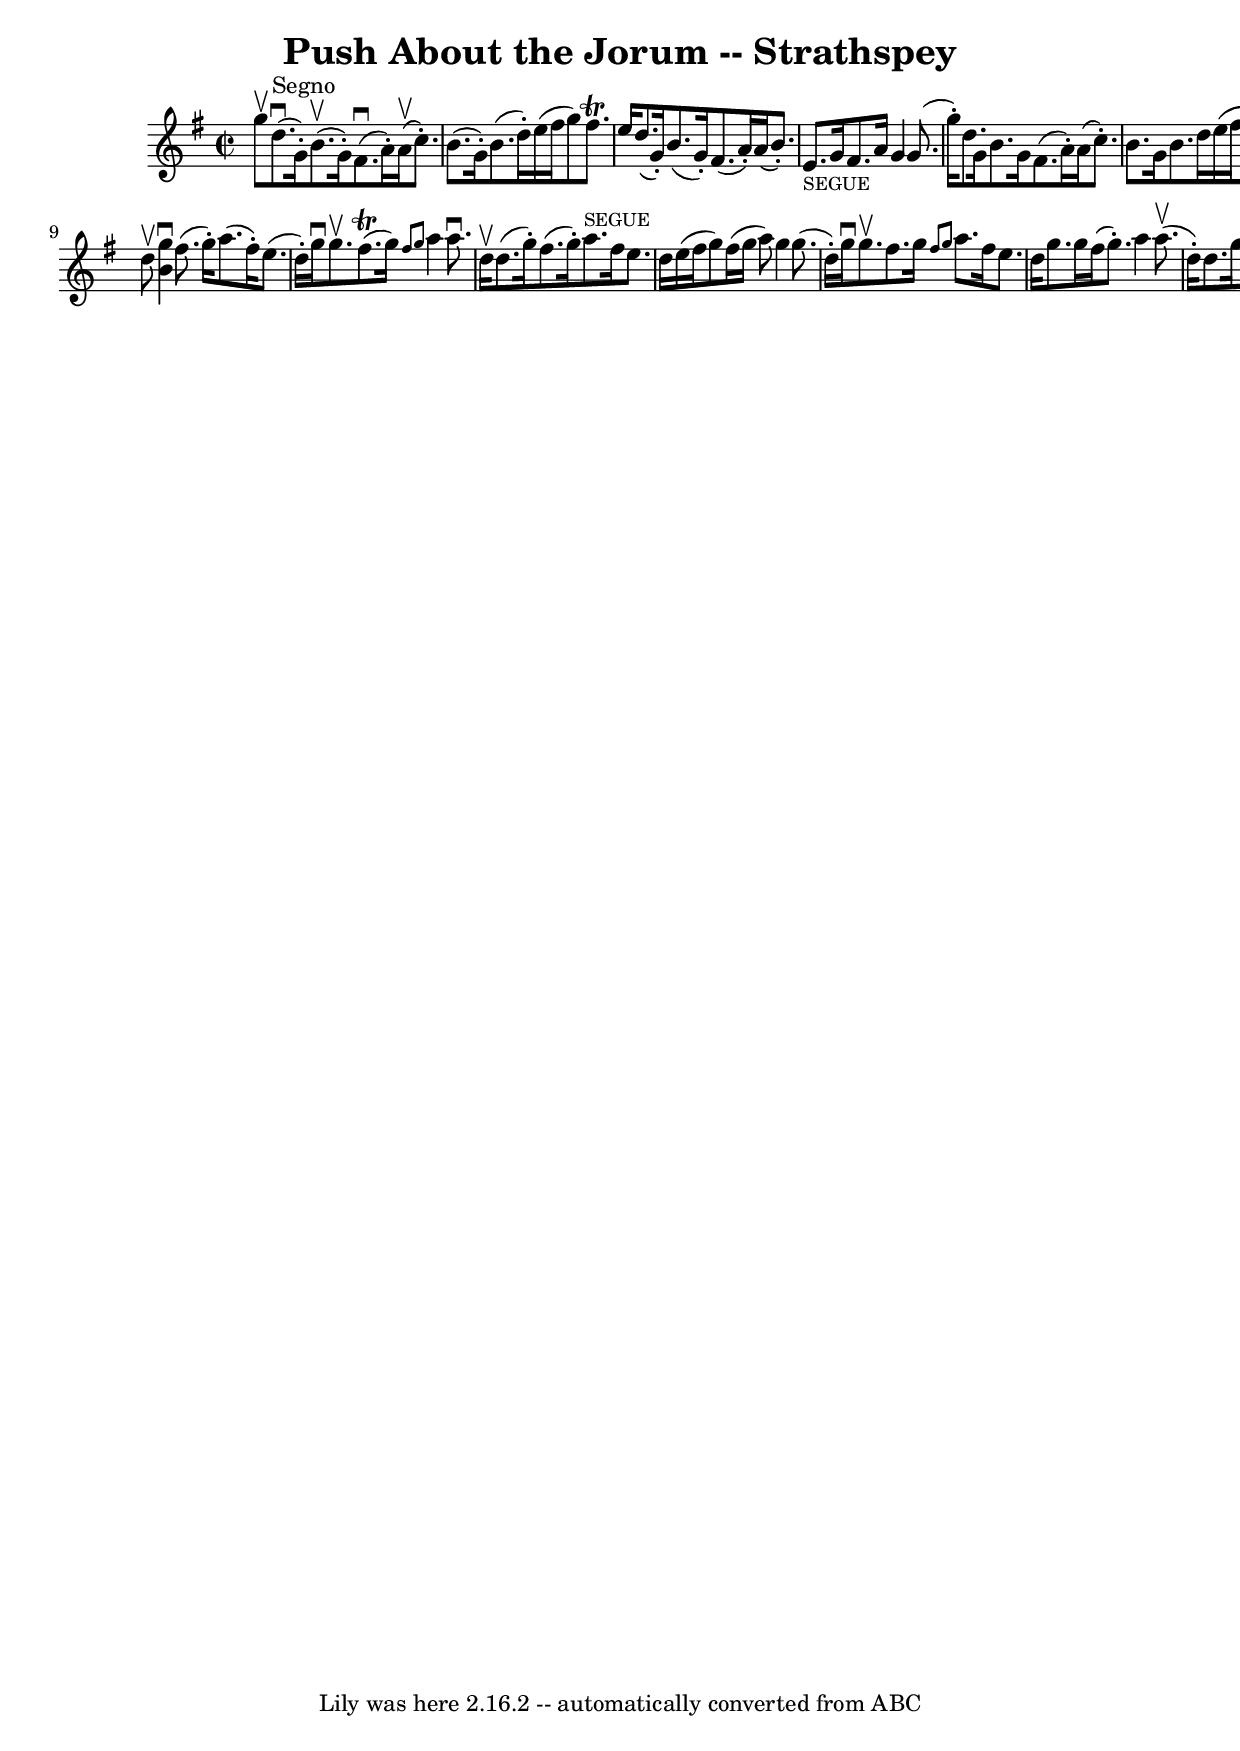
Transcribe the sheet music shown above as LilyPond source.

\version "2.16.2"
\include "Mammoth.ily"
\header {
	%% book = "Ryan's Mammoth Collection"
	crossRefNumber = "1"
	footnotes = "\\\\161 958"
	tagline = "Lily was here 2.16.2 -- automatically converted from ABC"
	title = "Push About the Jorum -- Strathspey"
}
voicedefault =  {


\override Staff.TimeSignature #'style = #'C
 \time 2/2 
\key g \major g''8^\upbow   |
 d''8.^"Segno"^\downbow(
 g'16 -.) b'8.^\upbow(g'16 -.) fis'8.^\downbow(a'16 -.)   
a'16^\upbow(c''8. -.)   |
 b'8. (g'16 -.) b'8. (d''16 
-.) e''16 (fis''16 g''8) fis''8.^\trill e''16    |
     
d''8. (g'16 -.) b'8. (g'16 -.) fis'8. (a'16 -.) a'16 (
b'8. -.)   |
 e'8._\segue g'16 fis'8. a'16 g'4 g'8. 
(g''16 -.)   |
 d''8. g'16 b'8. g'16 fis'8. (a'16 
-.) a'16 (c''8. -.)   |
 b'8. g'16 b'8. d''16    
e''16 (fis''16 g''8) fis''8. (^\trill e''16)   |
     
d''8. g'16 b'8. g'16 fis'8. (a'16 -.) a'16 (b'8. -.)   
|
 e'8. g'16 fis'8. a'16 g'4 g'8    \bar "|." d''8 
^\upbow |
     << b'4^\downbow g''4   >> fis''8. (g''16 -.)   
a''8. (fis''16 -.) e''8. (d''16 -.)   |
 g''16^\downbow   
g''8.^\upbow fis''8. (^\trill g''16) \grace { fis''8 g''8  }   
a''4 a''8.^\downbow d''16^\upbow   |
 d''8. (g''16 -.)   
fis''8. (g''16 -.) a''8.^\segue fis''16 e''8. d''16    
|
 e''16 (fis''16 g''8) fis''16 (g''16 a''8) g''4 
 g''8. (d''16 -.)   |
 g''16^\downbow g''8.^\upbow   
fis''8. g''16  \grace { fis''8 g''8  } a''8. fis''16 e''8.    
d''16    |
 g''8. g''16 fis''16 (g''8. -.) a''4 a''8. 
^\upbow(d''16 -.)   |
 d''8. g''16 fis''8. g''16    
a''8. fis''16 e''8. d''16    |
 e''8. (g''16 -.)   
fis''8. (a''16 -.) g''8. (b''16 -.) e''8. (g''16 -.)   
}

\score{
    <<

	\context Staff="default"
	{
	    \voicedefault 
	}

    >>
	\layout {
	}
	\midi {}
}
